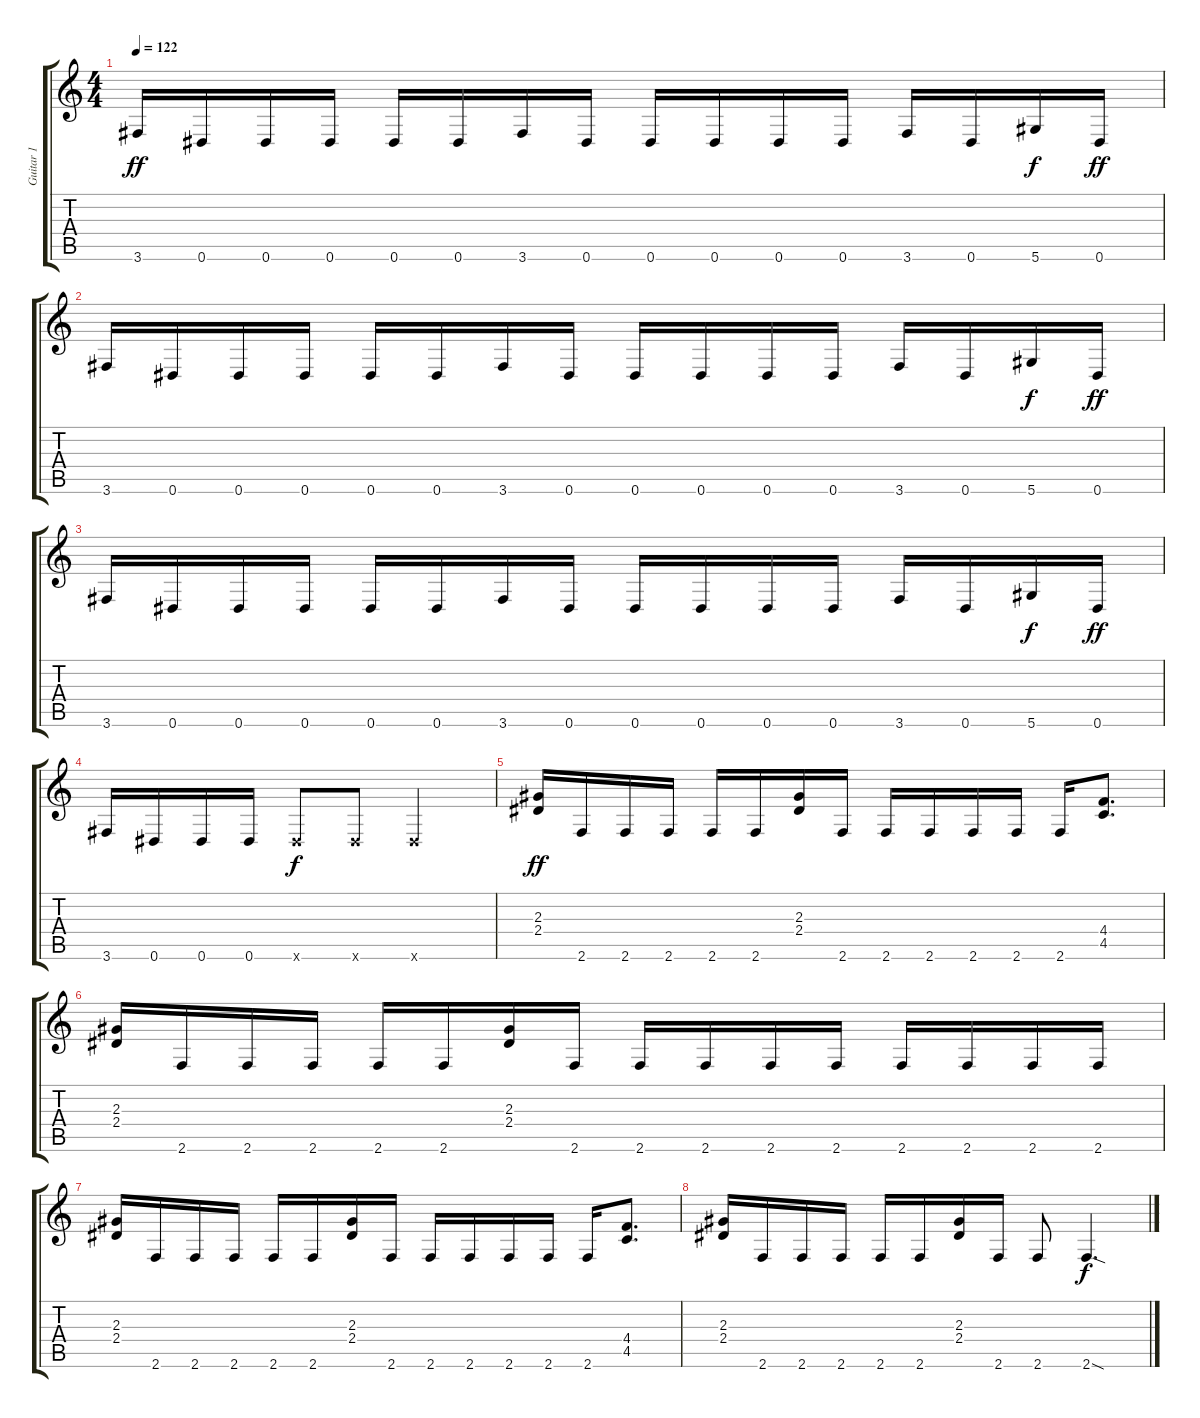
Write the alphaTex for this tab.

\track ("Guitar 1" "Guitar 1") {instrument overdrivenguitar}
\staff {score tabs}
\tuning (Eb4 Bb3 Gb3 Db3 Ab2 Eb2) {hide}
\ts (4 4)
\tempo 122
\clef g2
\ks c
3.6.16{dy ff} 0.6.16 0.6.16 0.6.16 0.6.16 0.6.16 3.6.16 0.6.16 0.6.16 0.6.16 0.6.16 0.6.16 3.6.16 0.6.16 5.6.16{dy f} 0.6.16{dy ff} |
3.6.16 0.6.16 0.6.16 0.6.16 0.6.16 0.6.16 3.6.16 0.6.16 0.6.16 0.6.16 0.6.16 0.6.16 3.6.16 0.6.16 5.6.16{dy f} 0.6.16{dy ff} |
3.6.16 0.6.16 0.6.16 0.6.16 0.6.16 0.6.16 3.6.16 0.6.16 0.6.16 0.6.16 0.6.16 0.6.16 3.6.16 0.6.16 5.6.16{dy f} 0.6.16{dy ff} |
3.6.16 0.6.16 0.6.16 0.6.16 0.6{x}.8{dy f} 0.6{x}.8 0.6{x}.2 |
(2.3 2.4).16{dy ff} 2.6.16 2.6.16 2.6.16 2.6.16 2.6.16 (2.3 2.4).16 2.6.16 2.6.16 2.6.16 2.6.16 2.6.16 2.6.16 (4.4 4.5).8{d} |
(2.3 2.4).16 2.6.16 2.6.16 2.6.16 2.6.16 2.6.16 (2.3 2.4).16 2.6.16 2.6.16 2.6.16 2.6.16 2.6.16 2.6.16 2.6.16 2.6.16 2.6.16 |
(2.3 2.4).16 2.6.16 2.6.16 2.6.16 2.6.16 2.6.16 (2.3 2.4).16 2.6.16 2.6.16 2.6.16 2.6.16 2.6.16 2.6.16 (4.4 4.5).8{d} |
(2.3 2.4).16 2.6.16 2.6.16 2.6.16 2.6.16 2.6.16 (2.3 2.4).16 2.6.16 2.6.8 2.6{sod}.4{d dy f}
